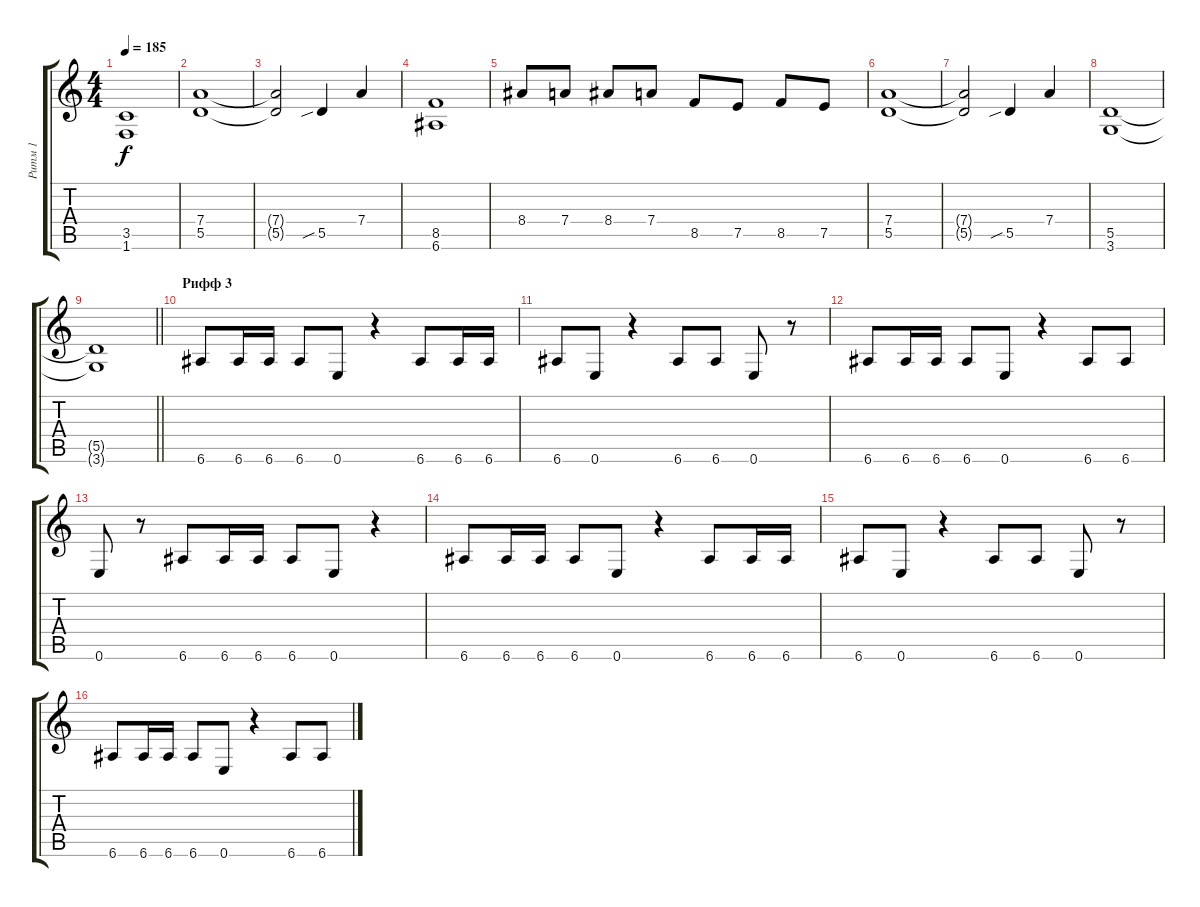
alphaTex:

\track ("Ритм 1" "Ритм 1") {instrument distortionguitar}
\staff {score tabs}
\tuning (E4 B3 G3 D3 A2 E2) {hide}
\ts (4 4)
\tempo 185
\clef g2
\ks c
(3.5{t} 1.6{t}).1{dy f} |
(7.4 5.5).1 |
(7.4{t} 5.5{t}).2 5.5{sib}.4 7.4.4 |
(8.5 6.6).1 |
8.4.8 7.4.8 8.4.8 7.4.8 8.5.8 7.5.8 8.5.8 7.5.8 |
(7.4 5.5).1 |
(7.4{t} 5.5{t}).2 5.5{sib}.4 7.4.4 |
(5.5 3.6).1 |
\barLineRight lightlight
(5.5{t} 3.6{t}).1 |
\section ("" "Рифф 3")
6.6.8 6.6.16 6.6.16 6.6.8 0.6.8 r.4 6.6.8 6.6.16 6.6.16 |
6.6.8 0.6.8 r.4 6.6.8 6.6.8 0.6.8 r.8 |
6.6.8 6.6.16 6.6.16 6.6.8 0.6.8 r.4 6.6.8 6.6.8 |
0.6.8 r.8 6.6.8 6.6.16 6.6.16 6.6.8 0.6.8 r.4 |
6.6.8 6.6.16 6.6.16 6.6.8 0.6.8 r.4 6.6.8 6.6.16 6.6.16 |
6.6.8 0.6.8 r.4 6.6.8 6.6.8 0.6.8 r.8 |
6.6.8 6.6.16 6.6.16 6.6.8 0.6.8 r.4 6.6.8 6.6.8
